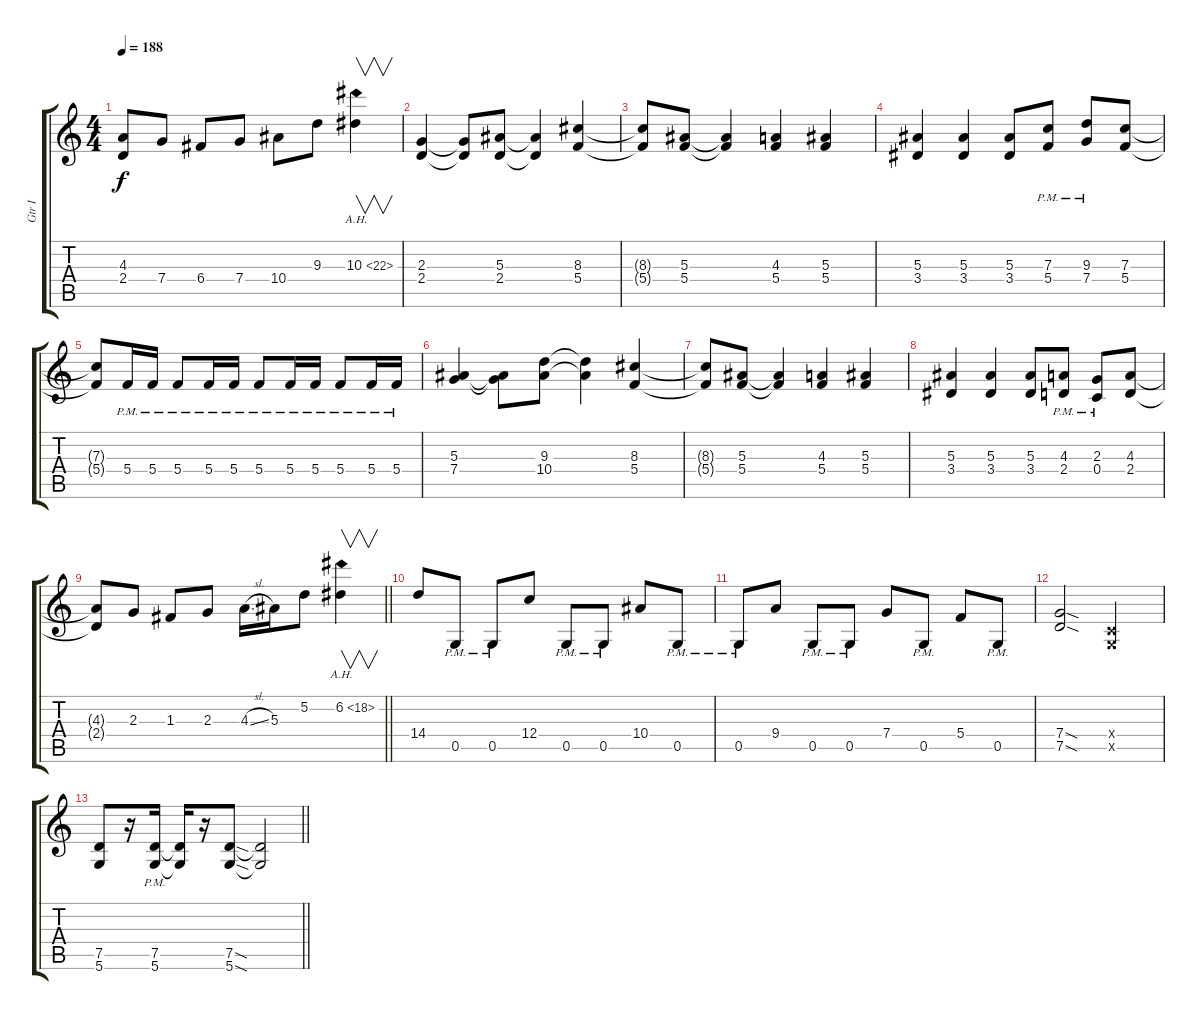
\track ("Gtr I" "Gtr I") {instrument distortionguitar}
\staff {score tabs}
\tuning (D4 A3 F3 C3 G2 D2) {hide}
\ts (4 4)
\tempo 188
\clef g2
\ks c
(4.3{t} 2.4{t}).8{dy f} 7.4.8 6.4.8 7.4.8 10.4.8 9.3.8 10.3{ah 12}.4{v} |
(2.3 2.4).4 (2.3{t} 2.4{t}).8 (5.3 2.4).8 (5.3{t} 2.4{t}).4 (8.3 5.4).4 |
(8.3{t} 5.4{t}).8 (5.3 5.4).8 (5.3{t} 5.4{t}).4 (4.3 5.4).4 (5.3 5.4).4 |
(5.3 3.4).4 (5.3 3.4).4 (5.3 3.4).8 (7.3{pm} 5.4{pm}).8 (9.3{pm} 7.4{pm}).8 (7.3 5.4).8 |
(7.3{t} 5.4{t}).8 5.4{pm}.16 5.4{pm}.16 5.4{pm}.8 5.4{pm}.16 5.4{pm}.16 5.4{pm}.8 5.4{pm}.16 5.4{pm}.16 5.4{pm}.8 5.4{pm}.16 5.4{pm}.16 |
(5.3 7.4).4 (5.3{t} 7.4{t}).8 (9.3 10.4).8 (9.3{t} 10.4{t}).4 (8.3 5.4).4 |
(8.3{t} 5.4{t}).8 (5.3 5.4).8 (5.3{t} 5.4{t}).4 (4.3 5.4).4 (5.3 5.4).4 |
(5.3 3.4).4 (5.3 3.4).4 (5.3 3.4).8 (4.3{pm} 2.4{pm}).8 (2.3{pm} 0.4{pm}).8 (4.3 2.4).8 |
\barLineRight lightlight
(4.3{t} 2.4{t}).8 2.3.8 1.3.8 2.3.8 4.3{sl}.16 5.3.16 5.2.8 6.2{ah 12}.4{v} |
14.4.8 0.5{pm}.8 0.5{pm}.8 12.4.8 0.5{pm}.8 0.5{pm}.8 10.4.8 0.5{pm}.8 |
0.5{pm}.8 9.4.8 0.5{pm}.8 0.5{pm}.8 7.4.8 0.5{pm}.8 5.4.8 0.5{pm}.8 |
(7.4{sod} 7.5{sod}).2 (0.4{x} 0.5{x}).2 |
\barLineRight lightlight
(7.5 5.6).8 r.16 (7.5{pm} 5.6{pm}).16 (7.5{t} 5.6{t}).16 r.16 (7.5{sod} 5.6{sod}).8 (7.5{t} 5.6{t}).2
